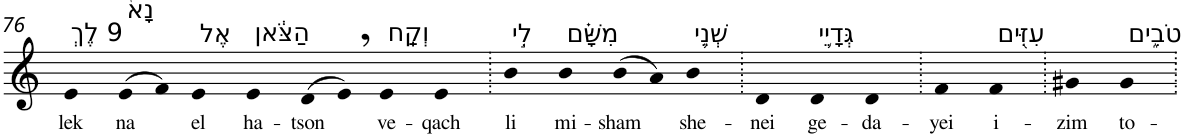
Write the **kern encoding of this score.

**kern	**text
*part1	*part1
*staff1	*staff1
*I"Piano	*
*I'Pno	*
!!LO:PB:g=z
*clefG2	*
*k[]	*
=76	=76
!LO:TX:a:t=9 לֶךְ	!
!	!LO:LY:b
4e	lek
!LO:TX:a:t=נָא֙	!
!	!LO:LY:b
(>8e	na
8f)	.
!LO:TX:a:t=אֶל	!
!	!LO:LY:b
4e	el
!LO:TX:a:t=הַצֹּ֔אן	!
!	!LO:LY:b
4e	ha-
!	!LO:LY:b
(>8d	-tson
8e,)	.
!LO:TX:a:t=וְקַֽח	!
!	!LO:LY:b
4e	ve-
!	!LO:LY:b
4e	-qach
=77.	=77.
!LO:TX:a:t=לִ֣י	!
!	!LO:LY:b
4b	li
!LO:TX:a:t=מִשָּׁ֗ם	!
!	!LO:LY:b
4b	mi-
!	!LO:LY:b
(>8b	-sham
8a)	.
!LO:TX:a:t=שְׁנֵ֛י	!
!	!LO:LY:b
4b	she-
=78.	=78.
!	!LO:LY:b
4d	-nei
!LO:TX:a:t=גְּדָיֵ֥י	!
!	!LO:LY:b
4d	ge-
!	!LO:LY:b
4d	-da-
=79.	=79.
!	!LO:LY:b
4f	-yei
!LO:TX:a:t=עִזִּ֖ים	!
!	!LO:LY:b
4f	i-
=80.	=80.
!	!LO:LY:b
4g#X	-zim
!LO:TX:a:t=טֹבִ֑ים	!
!	!LO:LY:b
4g#	to-
=.	=.
*-	*-
